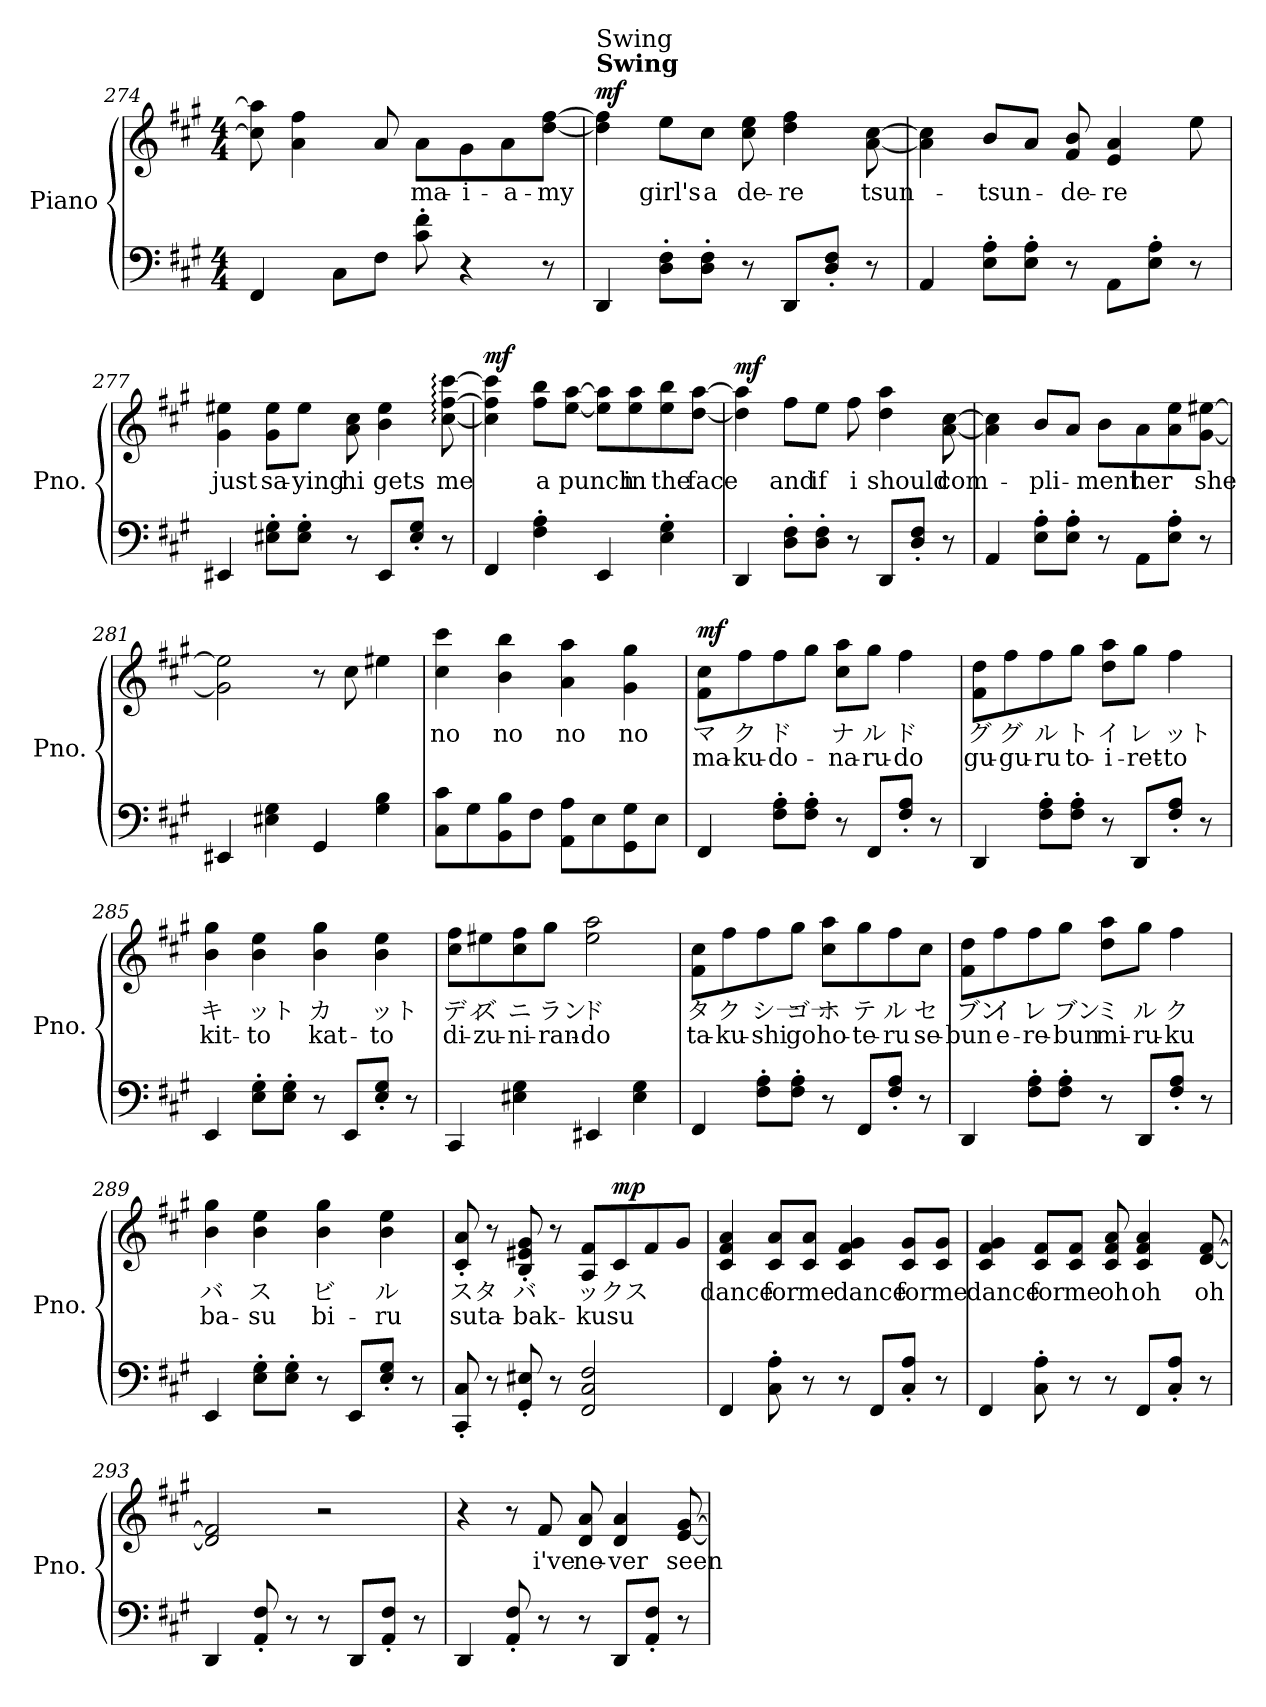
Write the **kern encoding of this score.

**kern	**kern	**text	**text	**dynam
*part1	*part1	*part1	*part1	*part1
*staff2	*staff1	*staff1	*staff1	*staff1/2
*I"Piano	*	*	*	*
*I'Pno.	*	*	*	*
*clefF4	*clefG2	*	*	*
*k[f#c#g#]	*k[f#c#g#]	*	*	*
*M4/4	*M4/4	*	*	*
=274	=274	=274	=274	=274
4FF#/	8cc#\] 8aa\]	.	.	.
.	4a\ 4ff#\	.	.	.
8C#\L	.	.	.	.
8F#\J	8a/	.	.	.
!	!	!LO:LY:b	!	!
8c#\' 8f#\'	8a\L	ma-	.	.
!	!	!LO:LY:b	!	!
4r	8g#\	-i-	.	.
!	!	!LO:LY:b	!	!
.	8a\	-a-	.	.
!	!	!LO:LY:b	!	!
8r	[8dd\ [8ff#\J	-my	.	.
=275	=275	=275	=275	=275
!	!LO:TX:B:t=Swing	!	!	!
!	!LO:TX:t=Swing	!	!	!
!	!	!	!	!LO:DY:b=2
4DD/	4dd\] 4ff#\]	.	.	mf
!	!	!LO:LY:b	!	!
8D\' 8F#\'L	8ee\L	girl's	.	.
!	!	!LO:LY:b	!	!
8D\' 8F#\'J	8cc#\J	a	.	.
!	!	!LO:LY:b	!	!
8r	8cc#\ 8ee\	de-	.	.
!	!	!LO:LY:b	!	!
8DD/L	4dd\ 4ff#\	-re	.	.
8D/' 8F#/'J	.	.	.	.
!	!	!LO:LY:b	!	!
8r	[8a\ [8cc#\	tsun-	.	.
!!LO:LB:g=z
=276	=276	=276	=276	=276
4AA/	4a\] 4cc#\]	.	.	.
!	!	!LO:LY:b	!	!
8E\' 8A\'L	8b/L	tsun-	.	.
8E\' 8A\'J	8a/J	.	.	.
!	!	!LO:LY:b	!	!
8r	8f#/ 8b/	-de-	.	.
!	!	!LO:LY:b	!	!
8AA\L	4e/ 4a/	-re	.	.
8E\' 8A\'J	.	.	.	.
8r	8ee\	.	.	.
=277	=277	=277	=277	=277
!	!	!LO:LY:b	!	!
4EE#X/	4g#\ 4ee#X\	just	.	.
!	!	!LO:LY:b	!	!
8E#X\' 8G#\'L	8g#\ 8ee#\L	sa-	.	.
!	!	!LO:LY:b	!	!
8E#\' 8G#\'J	8ee#\J	-ying	.	.
!	!	!LO:LY:b	!	!
8r	8a\ 8cc#\	hi	.	.
!	!	!LO:LY:b	!	!
8EE#/L	4b\ 4ee#\	gets	.	.
8E#/' 8G#/'J	.	.	.	.
!	!	!LO:LY:b	!	!
8r	[8cc#\: [8ff#\: [8ccc#\:	me	.	.
=278	=278	=278	=278	=278
!	!	!	!	!LO:DY:b=2
4FF#/	4cc#\] 4ff#\] 4ccc#\]	.	.	mf
!	!	!LO:LY:b	!	!
4F#\' 4A\'	8ff#\ 8bb\L	a	.	.
!	!	!LO:LY:b	!	!
.	[8ee\ [8aa\J	punch	.	.
4EE/	8ee\] 8aa\]L	.	.	.
!	!	!LO:LY:b	!	!
.	8ee\ 8aa\	in	.	.
!	!	!LO:LY:b	!	!
4E\' 4G#\'	8ee\ 8bb\	the	.	.
!	!	!LO:LY:b	!	!
.	[8dd\ [8aa\J	face	.	.
!!LO:PB:g=z
=279	=279	=279	=279	=279
!	!	!	!	!LO:DY:b=2
4DD/	4dd\] 4aa\]	.	.	mf
!	!	!LO:LY:b	!	!
8D\' 8F#\'L	8ff#\L	and	.	.
!	!	!LO:LY:b	!	!
8D\' 8F#\'J	8ee\J	if	.	.
!	!	!LO:LY:b	!	!
8r	8ff#\	i	.	.
!	!	!LO:LY:b	!	!
8DD/L	4dd\ 4aa\	should	.	.
8D/' 8F#/'J	.	.	.	.
!	!	!LO:LY:b	!	!
8r	[8a\ [8cc#\	com-	.	.
=280	=280	=280	=280	=280
4AA/	4a\] 4cc#\]	.	.	.
!	!	!LO:LY:b	!	!
8E\' 8A\'L	8b/L	-pli-	.	.
8E\' 8A\'J	8a/J	.	.	.
!	!	!LO:LY:b	!	!
8r	8b\L	-ment	.	.
!	!	!LO:LY:b	!	!
8AA\L	8a\	her	.	.
8E\' 8A\'J	8a\ 8ee\	.	.	.
!	!	!LO:LY:b	!	!
8r	[8g#\ [8ee#X\J	she	.	.
=281	=281	=281	=281	=281
4EE#X/	2g#\] 2ee#\]	.	.	.
4E#X\ 4G#\	.	.	.	.
4GG#/	8r	.	.	.
.	8cc#\	.	.	.
4G#\ 4B\	4ee#X\	.	.	.
=282	=282	=282	=282	=282
!	!	!LO:LY:b	!	!
8C#\ 8c#\L	4cc#\ 4ccc#\	no	.	.
8G#\	.	.	.	.
!	!	!LO:LY:b	!	!
8BB\ 8B\	4b\ 4bb\	no	.	.
8F#\J	.	.	.	.
!	!	!LO:LY:b	!	!
8AA\ 8A\L	4a\ 4aa\	no	.	.
8E\	.	.	.	.
!	!	!LO:LY:b	!	!
8GG#\ 8G#\	4g#\ 4gg#\	no	.	.
8E\J	.	.	.	.
!!LO:LB:g=z
=283	=283	=283	=283	=283
*	*MM156	*	*	*
!	!	!LO:LY:b	!LO:LY:b	!LO:DY:b=2
4FF#/	8f#\ 8cc#\L	マ	ma-	mf
!	!	!LO:LY:b	!LO:LY:b	!
.	8ff#\	ク	-ku-	.
!	!	!LO:LY:b	!LO:LY:b	!
8F#\' 8A\'L	8ff#\	ド	-do-	.
8F#\' 8A\'J	8gg#\J	.	.	.
!	!	!LO:LY:b	!LO:LY:b	!
8r	8cc#\ 8aa\L	ナ	-na-	.
!	!	!LO:LY:b	!LO:LY:b	!
8FF#/L	8gg#\J	ル	-ru-	.
!	!	!LO:LY:b	!LO:LY:b	!
8F#/' 8A/'J	4ff#\	ド	-do	.
8r	.	.	.	.
=284	=284	=284	=284	=284
!	!	!LO:LY:b	!LO:LY:b	!
4DD/	8f#\ 8dd\L	グ	gu-	.
!	!	!LO:LY:b	!LO:LY:b	!
.	8ff#\	グ	-gu-	.
!	!	!LO:LY:b	!LO:LY:b	!
8F#\' 8A\'L	8ff#\	ル	-ru	.
!	!	!LO:LY:b	!LO:LY:b	!
8F#\' 8A\'J	8gg#\J	ト	to-	.
!	!	!LO:LY:b	!LO:LY:b	!
8r	8dd\ 8aa\L	イ	-i-	.
!	!	!LO:LY:b	!LO:LY:b	!
8DD/L	8gg#\J	レ	-ret-	.
!	!	!LO:LY:b	!LO:LY:b	!
8F#/' 8A/'J	4ff#\	ット	-to	.
8r	.	.	.	.
=285	=285	=285	=285	=285
!	!	!LO:LY:b	!LO:LY:b	!
4EE/	4b\ 4gg#\	キ	kit-	.
!	!	!LO:LY:b	!LO:LY:b	!
8E\' 8G#\'L	4b\ 4ee\	ット	-to	.
8E\' 8G#\'J	.	.	.	.
!	!	!LO:LY:b	!LO:LY:b	!
8r	4b\ 4gg#\	カ	kat-	.
8EE/L	.	.	.	.
!	!	!LO:LY:b	!LO:LY:b	!
8E/' 8G#/'J	4b\ 4ee\	ット	-to	.
8r	.	.	.	.
!!LO:LB:g=z
=286	=286	=286	=286	=286
!	!	!LO:LY:b	!LO:LY:b	!
4CC#/	8cc#\ 8ff#\L	ディ	di-	.
!	!	!LO:LY:b	!LO:LY:b	!
.	8ee#X\	ズ	-zu-	.
!	!	!LO:LY:b	!LO:LY:b	!
4E#X\ 4G#\	8cc#\ 8ff#\	ニ	-ni-	.
!	!	!LO:LY:b	!LO:LY:b	!
.	8gg#\J	ラン	-ran-	.
!	!	!LO:LY:b	!LO:LY:b	!
4EE#X/	2ee#\ 2aa\	ド	-do	.
4E#\ 4G#\	.	.	.	.
=287	=287	=287	=287	=287
!	!	!LO:LY:b	!LO:LY:b	!
4FF#/	8f#\ 8cc#\L	タ	ta-	.
!	!	!LO:LY:b	!LO:LY:b	!
.	8ff#\	ク	-ku-	.
!	!	!LO:LY:b	!LO:LY:b	!
8F#\' 8A\'L	8ff#\	シ一	-shi	.
!	!	!LO:LY:b	!LO:LY:b	!
8F#\' 8A\'J	8gg#\J	ゴ一	go	.
!	!	!LO:LY:b	!LO:LY:b	!
8r	8cc#\ 8aa\L	ホ	ho-	.
!	!	!LO:LY:b	!LO:LY:b	!
8FF#/L	8gg#\	テ	-te-	.
!	!	!LO:LY:b	!LO:LY:b	!
8F#/' 8A/'J	8ff#\	ル	-ru	.
!	!	!LO:LY:b	!LO:LY:b	!
8r	8cc#\J	セ	se-	.
=288	=288	=288	=288	=288
!	!	!LO:LY:b	!LO:LY:b	!
4DD/	8f#\ 8dd\L	ブン	-bun	.
!	!	!LO:LY:b	!LO:LY:b	!
.	8ff#\	イ	e-	.
!	!	!LO:LY:b	!LO:LY:b	!
8F#\' 8A\'L	8ff#\	レ	-re-	.
!	!	!LO:LY:b	!LO:LY:b	!
8F#\' 8A\'J	8gg#\J	ブン	-bun	.
!	!	!LO:LY:b	!LO:LY:b	!
8r	8dd\ 8aa\L	ミ	mi-	.
!	!	!LO:LY:b	!LO:LY:b	!
8DD/L	8gg#\J	ル	-ru-	.
!	!	!LO:LY:b	!LO:LY:b	!
8F#/' 8A/'J	4ff#\	ク	-ku	.
8r	.	.	.	.
!!LO:LB:g=z
=289	=289	=289	=289	=289
!	!	!LO:LY:b	!LO:LY:b	!
4EE/	4b\ 4gg#\	バ	ba-	.
!	!	!LO:LY:b	!LO:LY:b	!
8E\' 8G#\'L	4b\ 4ee\	ス	-su	.
8E\' 8G#\'J	.	.	.	.
!	!	!LO:LY:b	!LO:LY:b	!
8r	4b\ 4gg#\	ビ	bi-	.
8EE/L	.	.	.	.
!	!	!LO:LY:b	!LO:LY:b	!
8E/' 8G#/'J	4b\ 4ee\	ル	-ru	.
8r	.	.	.	.
=290	=290	=290	=290	=290
!	!	!LO:LY:b	!LO:LY:b	!
8CC#/' 8C#/'	8c#/' 8a/'	スタ	suta-	.
8r	8r	.	.	.
!	!	!LO:LY:b	!LO:LY:b	!
8GG#/' 8E#X/'	8B/' 8e#X/' 8g#/'	バ	-bak-	.
8r	8r	.	.	.
!	!	!LO:LY:b	!LO:LY:b	!
2FF#/ 2C#/ 2F#/	8A/ 8f#/L	ックス	-kusu	.
!	!	!	!	!LO:DY:b
.	8c#/	.	.	mp
.	8f#/	.	.	.
.	8g#/J	.	.	.
=291	=291	=291	=291	=291
*	*MM157	*	*	*
!	!	!LO:LY:b	!	!
4FF#/	4c#/ 4f#/ 4a/	dance	.	.
!	!	!LO:LY:b	!	!
8C#\' 8A\'	8c#/ 8a/L	for	.	.
!	!	!LO:LY:b	!	!
8r	8c#/ 8a/J	me	.	.
*	*MM158	*	*	*
!	!	!LO:LY:b	!	!
8r	4c#/ 4f#/ 4g#/	dance	.	.
8FF#/L	.	.	.	.
!	!	!LO:LY:b	!	!
8C#/' 8A/'J	8c#/ 8g#/L	for	.	.
!	!	!LO:LY:b	!	!
8r	8c#/ 8g#/J	me	.	.
!!LO:LB:g=z
=292	=292	=292	=292	=292
*	*MM159	*	*	*
!	!	!LO:LY:b	!	!
4FF#/	4c#/ 4f#/ 4g#/	dance	.	.
!	!	!LO:LY:b	!	!
8C#\' 8A\'	8c#/ 8f#/L	for	.	.
!	!	!LO:LY:b	!	!
8r	8c#/ 8f#/J	me	.	.
*	*MM160	*	*	*
!	!	!LO:LY:b	!	!
8r	8c#/ 8f#/ 8a/	oh	.	.
!	!	!LO:LY:b	!	!
8FF#/L	4c#/ 4f#/ 4a/	oh	.	.
8C#/' 8A/'J	.	.	.	.
!	!	!LO:LY:b	!	!
8r	[8d/ [8f#/	oh	.	.
=293	=293	=293	=293	=293
*	*MM161	*	*	*
4DD/	2d/] 2f#/]	.	.	.
8AA/' 8F#/'	.	.	.	.
8r	.	.	.	.
*	*MM162	*	*	*
8r	2r	.	.	.
8DD/L	.	.	.	.
8AA/' 8F#/'J	.	.	.	.
8r	.	.	.	.
=294	=294	=294	=294	=294
*	*MM163	*	*	*
4DD/	4r	.	.	.
8AA/' 8F#/'	8r	.	.	.
!	!	!LO:LY:b	!	!
8r	8f#/	i've	.	.
*	*MM164	*	*	*
!	!	!LO:LY:b	!	!
8r	8d/ 8a/	ne-	.	.
!	!	!LO:LY:b	!	!
8DD/L	4d/ 4a/	-ver	.	.
8AA/' 8F#/'J	.	.	.	.
!	!	!LO:LY:b	!	!
8r	[8e/ [8g#/	seen	.	.
=	=	=	=	=
*-	*-	*-	*-	*-
